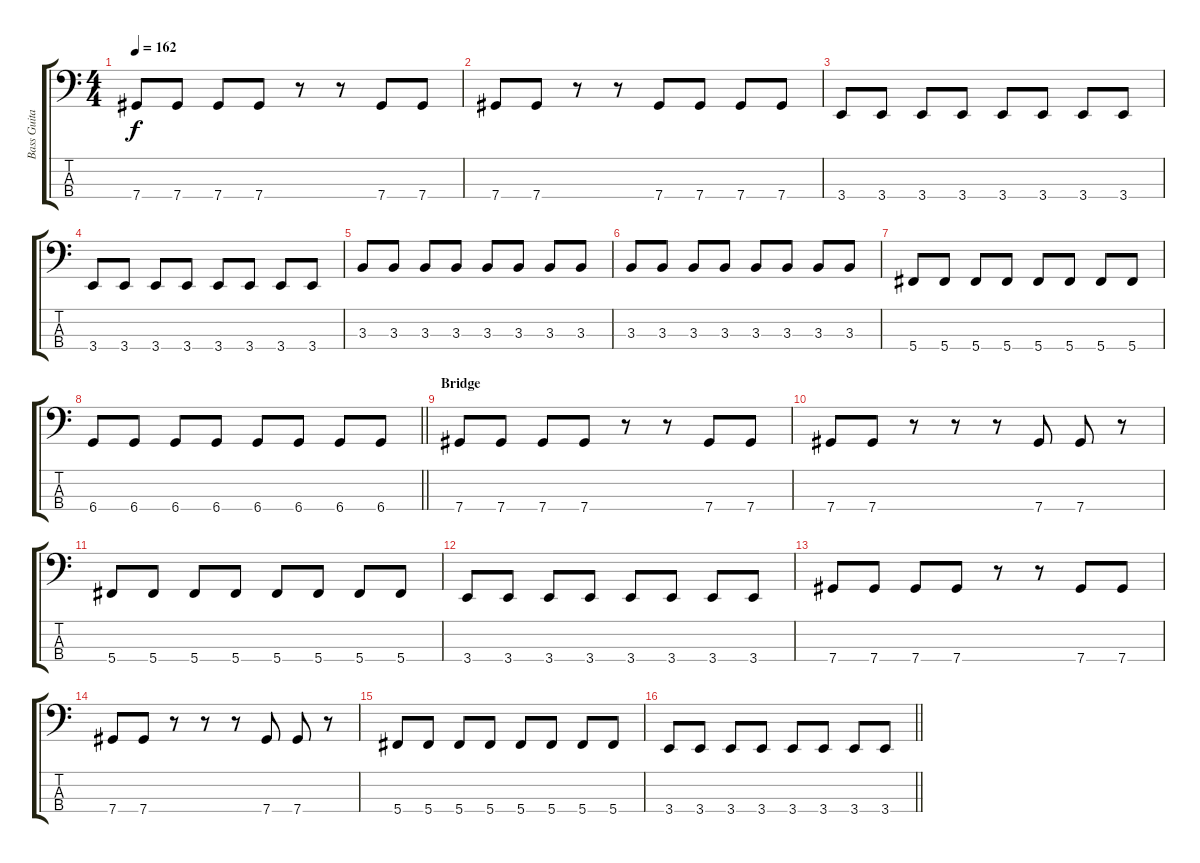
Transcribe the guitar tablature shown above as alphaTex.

\track ("Bass Guitar" "Bass Guita") {instrument electricbassfinger}
\staff {score tabs}
\tuning (Gb2 Db2 Ab1 Db1) {hide}
\ts (4 4)
\tempo 162
\clef f4
\ks c
7.4.8{dy f} 7.4.8 7.4.8 7.4.8 r.8 r.8 7.4.8 7.4.8 |
7.4.8 7.4.8 r.8 r.8 7.4.8 7.4.8 7.4.8 7.4.8 |
3.4.8 3.4.8 3.4.8 3.4.8 3.4.8 3.4.8 3.4.8 3.4.8 |
3.4.8 3.4.8 3.4.8 3.4.8 3.4.8 3.4.8 3.4.8 3.4.8 |
3.3.8 3.3.8 3.3.8 3.3.8 3.3.8 3.3.8 3.3.8 3.3.8 |
3.3.8 3.3.8 3.3.8 3.3.8 3.3.8 3.3.8 3.3.8 3.3.8 |
5.4.8 5.4.8 5.4.8 5.4.8 5.4.8 5.4.8 5.4.8 5.4.8 |
\barLineRight lightlight
6.4.8 6.4.8 6.4.8 6.4.8 6.4.8 6.4.8 6.4.8 6.4.8 |
\section ("" "Bridge")
7.4.8 7.4.8 7.4.8 7.4.8 r.8 r.8 7.4.8 7.4.8 |
7.4.8 7.4.8 r.8 r.8 r.8 7.4.8 7.4.8 r.8 |
5.4.8 5.4.8 5.4.8 5.4.8 5.4.8 5.4.8 5.4.8 5.4.8 |
3.4.8 3.4.8 3.4.8 3.4.8 3.4.8 3.4.8 3.4.8 3.4.8 |
7.4.8 7.4.8 7.4.8 7.4.8 r.8 r.8 7.4.8 7.4.8 |
7.4.8 7.4.8 r.8 r.8 r.8 7.4.8 7.4.8 r.8 |
5.4.8 5.4.8 5.4.8 5.4.8 5.4.8 5.4.8 5.4.8 5.4.8 |
\barLineRight lightlight
3.4.8 3.4.8 3.4.8 3.4.8 3.4.8 3.4.8 3.4.8 3.4.8
